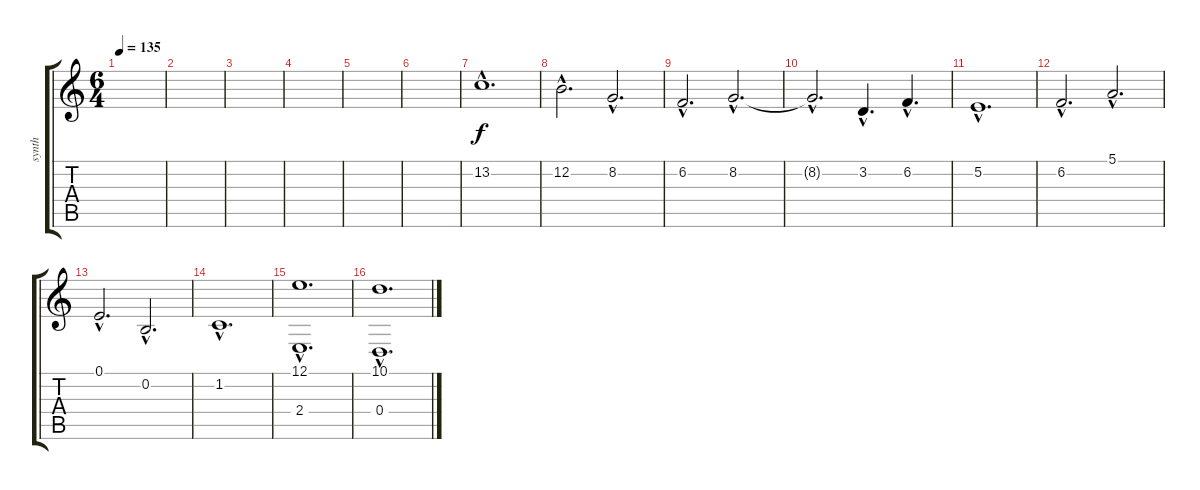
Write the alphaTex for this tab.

\track ("synth" "synth") {instrument stringensemble2}
\staff {score tabs}
\tuning (E4 B3 G3 D3 A2 E2) {hide}
\ts (6 4)
\tempo 135
\clef g2
\ks c
|
|
|
|
|
|
13.2{hac}.1{d} |
12.2{hac}.2{d} 8.2{hac}.2{d} |
6.2{hac}.2{d} 8.2{hac}.2{d} |
8.2{hac t}.2{d} 3.2{hac}.4{d} 6.2{hac}.4{d} |
5.2{hac}.1{d} |
6.2{hac}.2{d} 5.1{hac}.2{d} |
0.1{hac}.2{d} 0.2{hac}.2{d} |
1.2{hac}.1{d} |
(12.1{hac} 2.4{hac}).1{d volume 9} |
(10.1{hac} 0.4{hac}).1{d}
